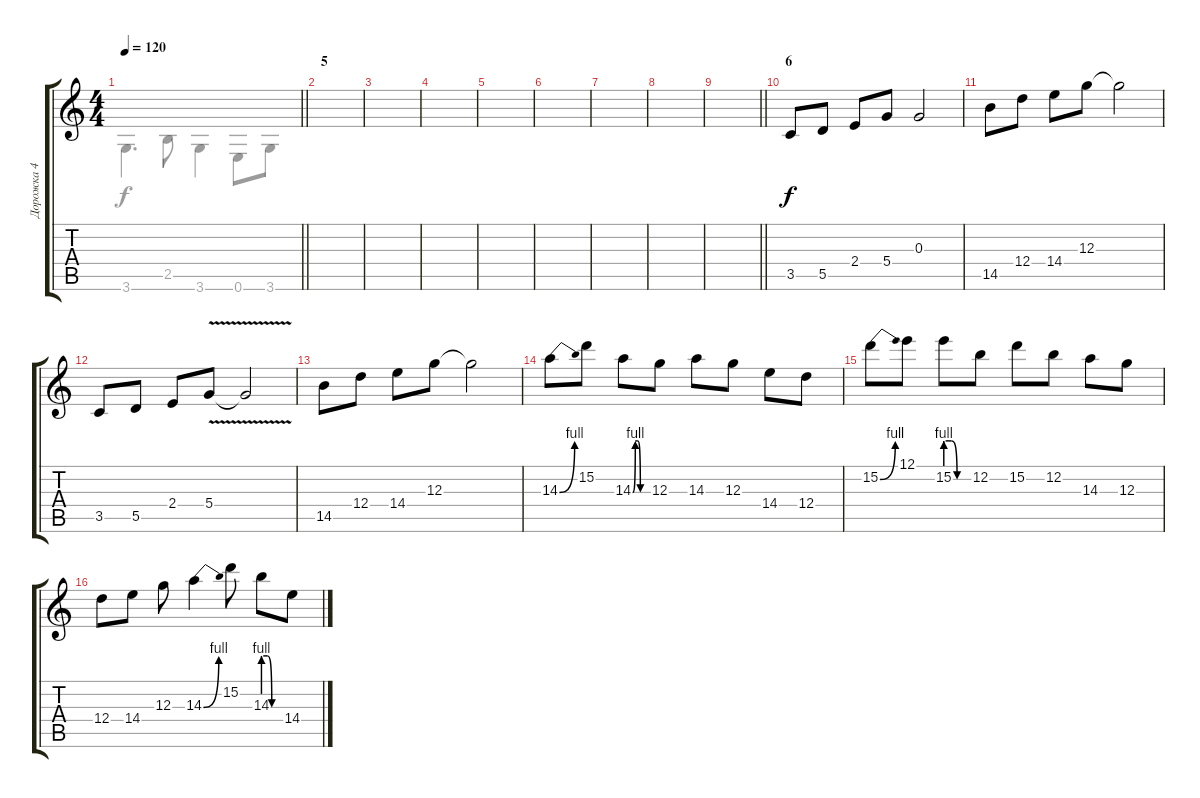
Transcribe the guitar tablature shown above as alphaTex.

\track ("Дорожка 4" "Дорожка 4") {instrument overdrivenguitar}
\staff {score tabs}
\tuning (E4 B3 G3 D3 A2 E2) {hide}
\voice
\ts (4 4)
\tempo 120
\clef g2
\barLineRight lightlight
\ks c
|
\section ("" "5")
|
|
|
|
|
|
|
\barLineRight lightlight
|
\section ("" "6")
3.5.8{volume 13 balance 4} 5.5.8 2.4.8 5.4.8 0.3.2 |
14.5.8 12.4.8 14.4.8 12.3.8 12.3{t}.2 |
3.5.8 5.5.8 2.4.8 5.4{v}.8 5.4{t}.2 |
14.5.8 12.4.8 14.4.8 12.3.8 12.3{t}.2 |
14.3{be (bend 0 0 60 4)}.8{balance 8} 15.2.8 14.3{be (custom 0 0 10 4 20 4 30 0 60 0)}.8 12.3.8 14.3.8 12.3.8 14.4.8 12.4.8 |
15.2{be (bend 0 0 60 4)}.8 12.1.8 15.2{be (custom 0 4 15 4 30 0 60 0)}.8 12.2.8 15.2.8 12.2.8 14.3.8 12.3.8 |
12.4.8 14.4.8 12.3.8 14.3{be (bend 0 0 60 4)}.4 15.2.8 14.3{be (custom 0 4 15 4 30 0 60 0)}.8 14.4.8
\voice
\clef g2
\ottava regular
\simile none
\barLineRight lightlight
\ks c
3.6.4{d dy f} 2.5.8 3.6.4 0.6.8 3.6.8 |
|
|
|
|
|
|
|
\barLineRight lightlight
|
|
|
|
|
|
|
